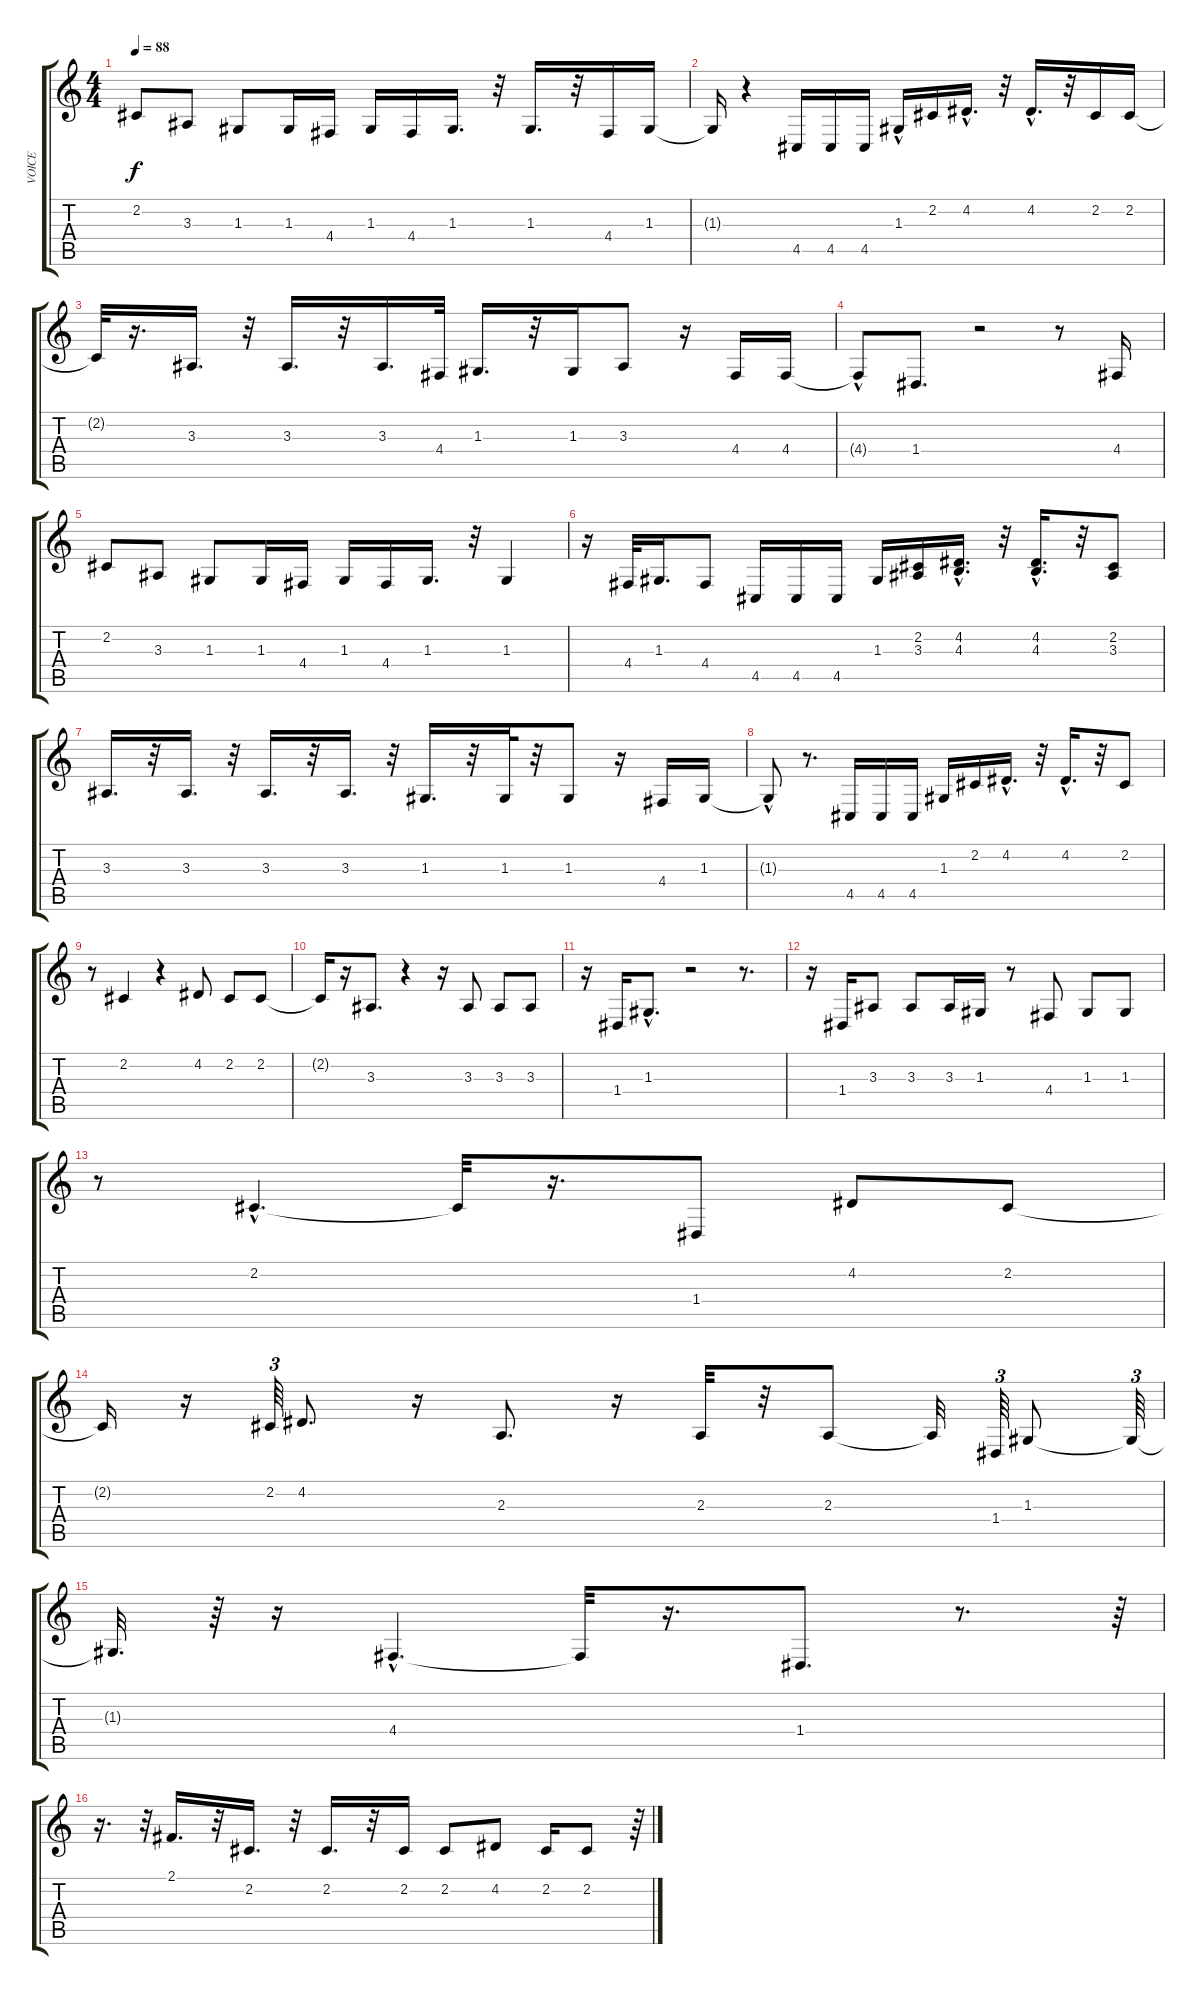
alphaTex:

\track ("VOICE" "VOICE") {instrument tenorsax}
\staff {score tabs}
\tuning (E4 B3 G3 D3 A2 E2) {hide}
\ts (4 4)
\tempo 88
\clef g2
\ks c
2.2.8{dy f} 3.3.8 1.3.8 1.3.16 4.4.16 1.3.16 4.4.16 1.3.16{d} r.32 1.3.16{d} r.32 4.4.16 1.3.16 |
1.3{t}.16 r.4 4.5.16 4.5.16 4.5.16 1.3{hac}.16 2.2.16 4.2{hac}.16{d} r.32 4.2{hac}.16{d} r.32 2.2.16 2.2.16 |
2.2{t}.32 r.16{d} 3.3.16{d} r.32 3.3.16{d} r.32 3.3.16{d} 4.4.32 1.3.16{d} r.32 1.3.16 3.3.8 r.16 4.4.16 4.4.16 |
4.4{hac t}.8 1.4.8{d} r.2 r.8 4.4.16 |
2.2.8 3.3.8 1.3.8 1.3.16 4.4.16 1.3.16 4.4.16 1.3.16{d} r.32 1.3.4 |
r.16 4.4.32 1.3.16{d} 4.4.8 4.5.16 4.5.16 4.5.16 1.3.16 (2.2 3.3).16 (4.2{hac} 4.3).16{d} r.32 (4.2{hac} 4.3).16{d} r.32 (2.2 3.3).8 |
3.3.16{d} r.32 3.3.16{d} r.32 3.3.16{d} r.32 3.3.16{d} r.32 1.3.16{d} r.32 1.3.32 r.32 1.3.8 r.16 4.4.16 1.3.16 |
1.3{hac t}.8 r.8{d} 4.5.16 4.5.16 4.5.16 1.3.16 2.2.16 4.2{hac}.16{d} r.32 4.2{hac}.16{d} r.32 2.2.8 |
r.8 2.2.4 r.4 4.2.8 2.2.8 2.2.8 |
2.2{t}.16 r.16 3.3.8{d} r.4 r.16 3.3.8 3.3.8 3.3.8 |
r.16 1.4.16 1.3{hac}.8{d} r.2 r.8{d} |
r.16 1.4.16 3.3.8 3.3.8 3.3.16 1.3.16 r.8 4.4.8 1.3.8 1.3.8 |
r.8 2.2{hac}.4{d} 2.2{t}.32 r.16{d} 1.4.8 4.2.8 2.2.8 |
2.2{t}.16 r.16 2.2.64{tu (3 2)} 4.2.8{d} r.16 2.3.8{d} r.16 2.3.32 r.32 2.3.8 2.3{t}.32 1.4.64{tu (3 2)} 1.3.8 1.3{t}.64{tu (3 2)} |
1.3{t}.32{d} r.64 r.16 4.4{hac}.4{d} 4.4{t}.32 r.16{d} 1.4.8{d} r.8{d} r.64{tu (3 2)} |
r.16{d} r.32{tu (3 2)} 2.1.16{d} r.32 2.2.16{d} r.32 2.2.16{d} r.32 2.2.16 2.2.8 4.2.8 2.2.16 2.2.8 r.64{tu (3 2)}
